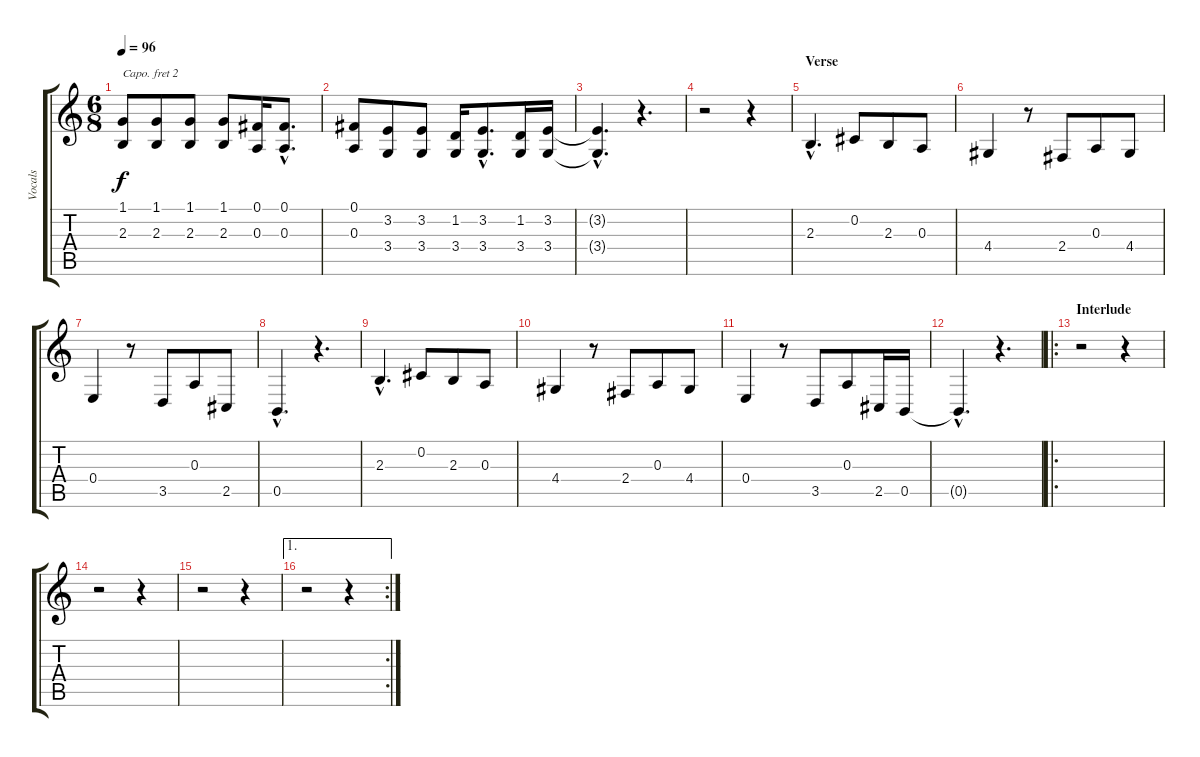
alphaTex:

\track ("Vocals" "Vocals") {instrument synthvoice}
\staff {score tabs}
\capo 2
\tuning (E4 B3 G3 D3 A2 E2) {hide}
\ts (6 8)
\tempo 96
\clef g2
\ks c
(1.1 2.3).8{dy f} (1.1 2.3).8 (1.1 2.3).8 (1.1 2.3).8 (0.1 0.3).16 (0.1{hac} 0.3{hac}).8{d} |
(0.1 0.3).8 (3.2 3.4).8 (3.2 3.4).8 (1.2 3.4).16 (3.2{hac} 3.4{hac}).8{d} (1.2 3.4).16 (3.2 3.4).16 |
(3.2{hac t} 3.4{hac t}).4{d} r.4{d} |
r.2 r.4 |
\section ("" "Verse")
2.3{hac}.4{d} 0.2.8 2.3.8 0.3.8 |
4.4.4 r.8 2.4.8 0.3.8 4.4.8 |
0.4.4 r.8 3.5.8 0.3.8 2.5.8 |
0.5{hac}.4{d} r.4{d} |
2.3{hac}.4{d} 0.2.8 2.3.8 0.3.8 |
4.4.4 r.8 2.4.8 0.3.8 4.4.8 |
0.4.4 r.8 3.5.8 0.3.8 2.5.16 0.5.16 |
0.5{hac t}.4{d} r.4{d} |
\ro
\section ("" "Interlude")
r.2 r.4 |
r.2 r.4 |
r.2 r.4 |
\ae 1
\rc 2
r.2 r.4
